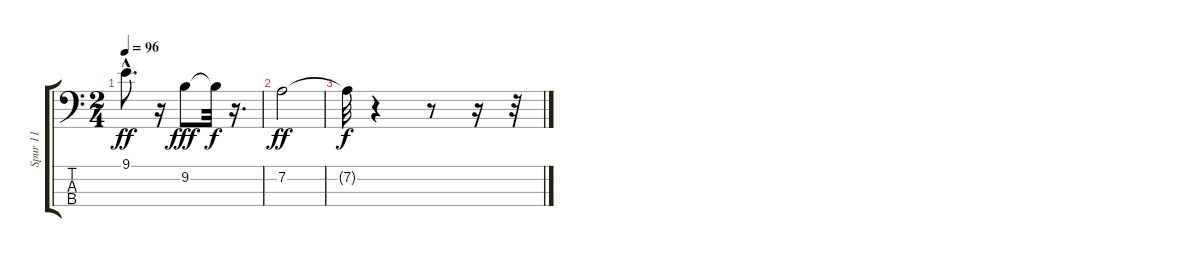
\track ("Spur 11" "Spur 11") {instrument acousticbass}
\staff {score tabs}
\tuning (G2 D2 A1 E1) {hide}
\ts (2 4)
\tempo 96
\clef f4
\ks c
9.1{hac}.8{d dy ff} r.16 9.2.8{dy fff} 9.2{t}.32{dy f} r.16{d} |
7.2.2{dy ff instrument acousticbass} |
7.2{t}.32{dy f} r.4 r.8 r.16 r.32
